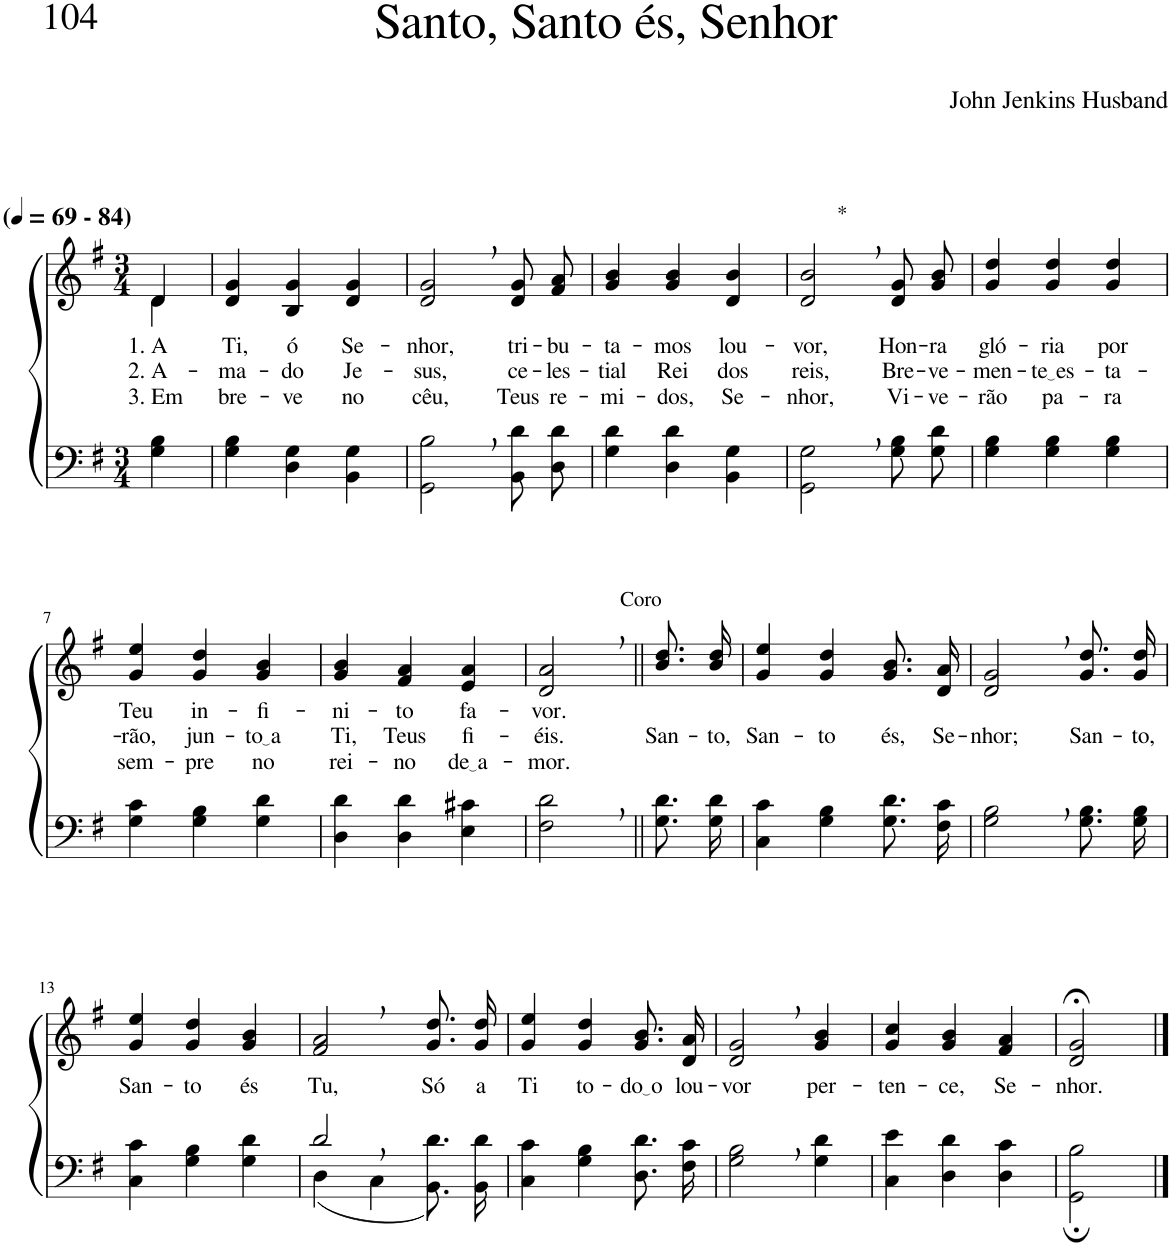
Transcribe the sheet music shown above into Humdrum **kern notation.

**kern	**kern	**text	**text	**text
*part2	*part1	*part1	*part1	*part1
*staff2	*staff1	*staff1	*staff1	*staff1
*I"Parte III e IV	*I"Parte I e II	*	*	*
*clefF4	*clefG2	*	*	*
*Trd1c2	*Trd1c2	*	*	*
*k[f#]	*k[f#]	*	*	*
*M3/4	*M3/4	*	*	*
*MM69	*MM69	*	*	*
=1	=1	=1	=1	=1
*	*^	*	*	*
!	!LO:TX:a:B:t=(	!	!	!	!
!	!LO:TX:a:B:t=- 84)	!	!	!	!
!	!	!	!LO:LY:b	!LO:LY:b	!LO:LY:b
4G\ 4B\	4d/	4d\	1. A	2. A-	3. Em
=2	=2	=2	=2	=2	=2
!	!	!	!LO:LY:b	!LO:LY:b	!LO:LY:b
*	*v	*v	*	*	*
4G\ 4B\	4d/ 4g/	Ti,	-ma-	bre-
!	!	!LO:LY:b	!LO:LY:b	!LO:LY:b
4D\ 4G\	4B/ 4g/	ó	-do	-ve
!	!	!LO:LY:b	!LO:LY:b	!LO:LY:b
4BB\ 4G\	4d/ 4g/	Se-	Je-	no
=3	=3	=3	=3	=3
!	!	!LO:LY:b	!LO:LY:b	!LO:LY:b
2GG\, 2B\,	2d/, 2g/,	-nhor,	-sus,	cêu,
!	!	!LO:LY:b	!LO:LY:b	!LO:LY:b
8BB\ 8d\L	8d/ 8g/L	tri-	ce-	Teus
!	!	!LO:LY:b	!LO:LY:b	!LO:LY:b
8D\ 8d\J	8f#/ 8a/J	-bu-	-les-	re-
=4	=4	=4	=4	=4
!	!	!LO:LY:b	!LO:LY:b	!LO:LY:b
4G\ 4d\	4g/ 4b/	-ta-	-tial	-mi-
!	!	!LO:LY:b	!LO:LY:b	!LO:LY:b
4D\ 4d\	4g/ 4b/	-mos	Rei	-dos,
!	!	!LO:LY:b	!LO:LY:b	!LO:LY:b
4BB\ 4G\	4d/ 4b/	lou-	dos	Se-
=5	=5	=5	=5	=5
!	!LO:TX:a:t=*	!	!	!
!	!	!LO:LY:b	!LO:LY:b	!LO:LY:b
2GG\, 2G\,	2d/, 2b/,	-vor,	reis,	-nhor,
!	!	!LO:LY:b	!LO:LY:b	!LO:LY:b
8G\ 8B\L	8d/ 8g/L	Hon-	Bre-	Vi-
!	!	!LO:LY:b	!LO:LY:b	!LO:LY:b
8G\ 8d\J	8g/ 8b/J	-ra	-ve-	-ve-
=6	=6	=6	=6	=6
!	!	!LO:LY:b	!LO:LY:b	!LO:LY:b
4G\ 4B\	4g/ 4dd/	gló-	-men-	-rão
!	!	!LO:LY:b	!LO:LY:b	!LO:LY:b
4G\ 4B\	4g/ 4dd/	-ria	te es	pa-
!	!	!LO:LY:b	!LO:LY:b	!LO:LY:b
4G\ 4B\	4g/ 4dd/	por	-ta-	-ra
!!LO:LB:g=z
=7	=7	=7	=7	=7
!	!	!LO:LY:b	!LO:LY:b	!LO:LY:b
4G\ 4c\	4g/ 4ee/	Teu	-rão,	sem-
!	!	!LO:LY:b	!LO:LY:b	!LO:LY:b
4G\ 4B\	4g/ 4dd/	in-	jun-	-pre
!	!	!LO:LY:b	!LO:LY:b	!LO:LY:b
4G\ 4d\	4g/ 4b/	-fi-	to a	no
=8	=8	=8	=8	=8
!	!	!LO:LY:b	!LO:LY:b	!LO:LY:b
4D\ 4d\	4g/ 4b/	-ni-	Ti,	rei-
!	!	!LO:LY:b	!LO:LY:b	!LO:LY:b
4D\ 4d\	4f#/ 4a/	-to	Teus	-no
!	!	!LO:LY:b	!LO:LY:b	!LO:LY:b
4E\ 4c#X\	4e/ 4a/	fa-	fi-	de a
=9	=9	=9	=9	=9
!	!LO:TX:a:t=Coro	!	!	!
!	!	!LO:LY:b	!LO:LY:b	!LO:LY:b
2F#\, 2d\,	2d/, 2a/,	-vor.	-éis.	-mor.
=10||	=10||	=10||	=10||	=10||
!	!	!	!LO:LY:b	!
8.G\ 8.d\L	8.b\ 8.dd\L	.	San-	.
!	!	!	!LO:LY:b	!
16G\ 16d\Jk	16b\ 16dd\Jk	.	-to,	.
=11	=11	=11	=11	=11
!	!	!	!LO:LY:b	!
4C\ 4c\	4g/ 4ee/	.	San-	.
!	!	!	!LO:LY:b	!
4G\ 4B\	4g/ 4dd/	.	-to	.
!	!	!	!LO:LY:b	!
8.G\ 8.d\L	8.g/ 8.b/L	.	és,	.
!	!	!	!LO:LY:b	!
16F#\ 16c\Jk	16d/ 16a/Jk	.	Se-	.
=12	=12	=12	=12	=12
!	!	!	!LO:LY:b	!
2G\, 2B\,	2d/, 2g/,	.	-nhor;	.
!	!	!	!LO:LY:b	!
8.G\ 8.B\L	8.g\ 8.dd\L	.	San-	.
!	!	!	!LO:LY:b	!
16G\ 16B\Jk	16g\ 16dd\Jk	.	-to,	.
!!LO:LB:g=z
=13	=13	=13	=13	=13
!	!	!LO:LY:b	!	!
4C\ 4c\	4g/ 4ee/	San-	.	.
!	!	!LO:LY:b	!	!
4G\ 4B\	4g/ 4dd/	-to	.	.
!	!	!LO:LY:b	!	!
4G\ 4d\	4g/ 4b/	és	.	.
=14	=14	=14	=14	=14
*^	*	*	*	*
!	!	!	!LO:LY:b	!	!
2d,/	(4D\	2f#/, 2a/,	Tu,	.	.
.	4C\	.	.	.	.
!	!	!	!LO:LY:b	!	!
4ryy	8.BB\ 8.d\L)	8.g\ 8.dd\L	Só	.	.
!	!	!	!LO:LY:b	!	!
.	16BB\ 16d\Jk	16g\ 16dd\Jk	a	.	.
=15	=15	=15	=15	=15	=15
!	!	!	!LO:LY:b	!	!
*v	*v	*	*	*	*
4C\ 4c\	4g/ 4ee/	Ti	.	.
!	!	!LO:LY:b	!	!
4G\ 4B\	4g/ 4dd/	to-	.	.
!	!	!LO:LY:b	!	!
8.D\ 8.d\L	8.g/ 8.b/L	do o	.	.
!	!	!LO:LY:b	!	!
16F#\ 16c\Jk	16d/ 16a/Jk	lou-	.	.
=16	=16	=16	=16	=16
!	!	!LO:LY:b	!	!
2G\, 2B\,	2d/, 2g/,	-vor	.	.
!	!	!LO:LY:b	!	!
4G\ 4d\	4g/ 4b/	per-	.	.
=17	=17	=17	=17	=17
!	!	!LO:LY:b	!	!
4C\ 4e\	4g/ 4cc/	-ten-	.	.
!	!	!LO:LY:b	!	!
4D\ 4d\	4g/ 4b/	-ce,	.	.
!	!	!LO:LY:b	!	!
4D\ 4c\	4f#/ 4a/	Se-	.	.
=18	=18	=18	=18	=18
!	!	!LO:LY:b	!	!
2GG\; 2B\;	2d/;< 2g/;<	-nhor.	.	.
==	==	==	==	==
*-	*-	*-	*-	*-
